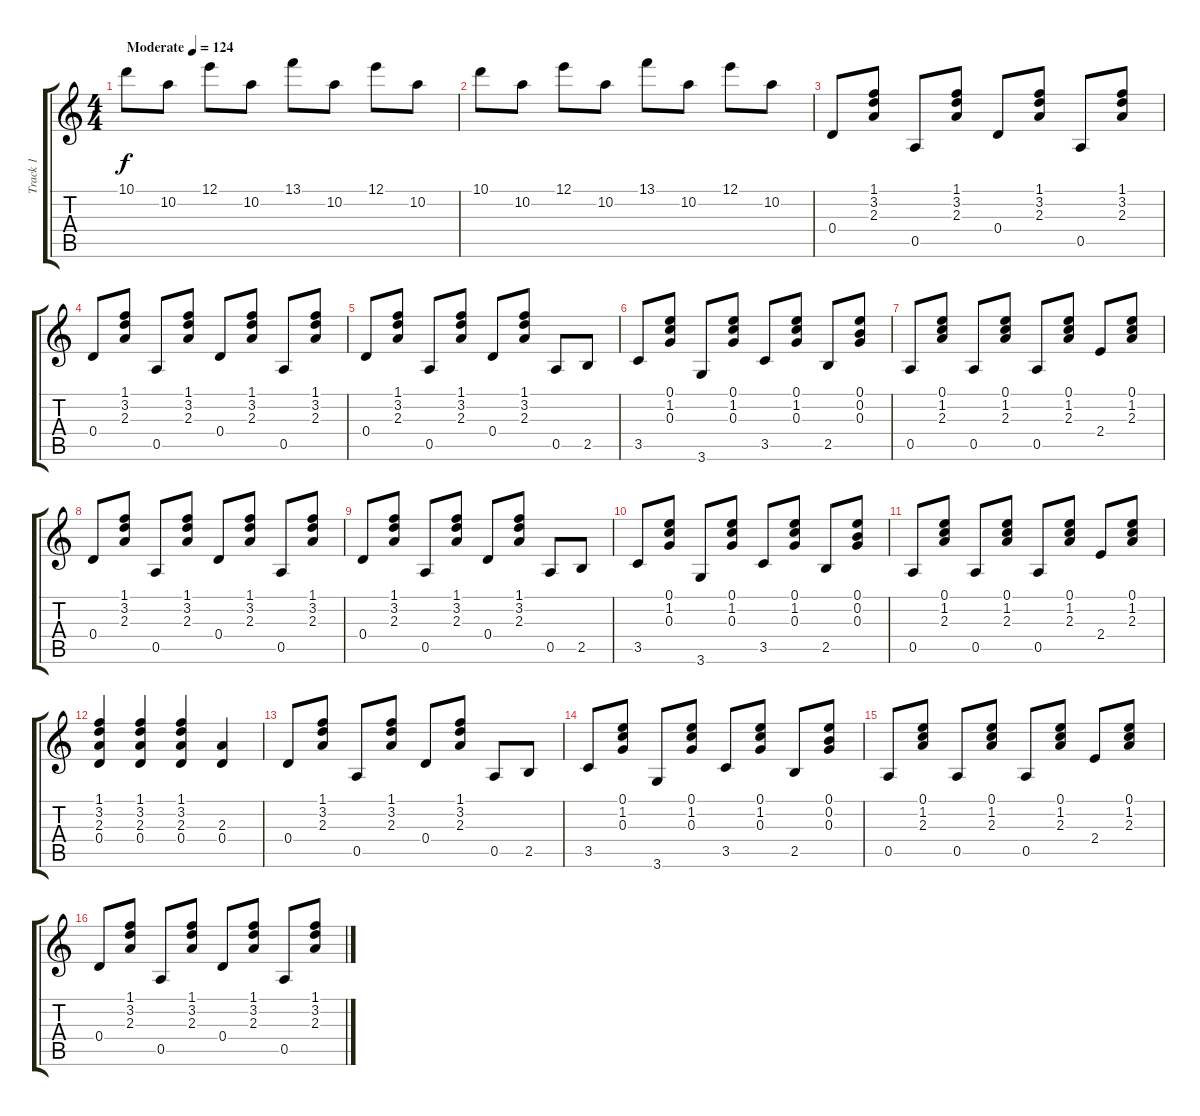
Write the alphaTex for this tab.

\track ("Track 1" "Track 1") {instrument acousticguitarnylon}
\staff {score tabs}
\tuning (E4 B3 G3 D3 A2 E2) {hide}
\ts (4 4)
\tempo (124 "Moderate")
\clef g2
\ks c
10.1.8{dy f instrument acousticguitarnylon} 10.2.8 12.1.8 10.2.8 13.1.8 10.2.8 12.1.8 10.2.8 |
10.1.8 10.2.8 12.1.8 10.2.8 13.1.8 10.2.8 12.1.8 10.2.8 |
0.4.8 (1.1 3.2 2.3).8 0.5.8 (1.1 3.2 2.3).8 0.4.8 (1.1 3.2 2.3).8 0.5.8 (1.1 3.2 2.3).8 |
0.4.8 (1.1 3.2 2.3).8 0.5.8 (1.1 3.2 2.3).8 0.4.8 (1.1 3.2 2.3).8 0.5.8 (1.1 3.2 2.3).8 |
0.4.8 (1.1 3.2 2.3).8 0.5.8 (1.1 3.2 2.3).8 0.4.8 (1.1 3.2 2.3).8 0.5.8 2.5.8 |
3.5.8 (0.1 1.2 0.3).8 3.6.8 (0.1 1.2 0.3).8 3.5.8 (0.1 1.2 0.3).8 2.5.8 (0.1 0.2 0.3).8 |
0.5.8 (0.1 1.2 2.3).8 0.5.8 (0.1 1.2 2.3).8 0.5.8 (0.1 1.2 2.3).8 2.4.8 (0.1 1.2 2.3).8 |
0.4.8 (1.1 3.2 2.3).8 0.5.8 (1.1 3.2 2.3).8 0.4.8 (1.1 3.2 2.3).8 0.5.8 (1.1 3.2 2.3).8 |
0.4.8 (1.1 3.2 2.3).8 0.5.8 (1.1 3.2 2.3).8 0.4.8 (1.1 3.2 2.3).8 0.5.8 2.5.8 |
3.5.8 (0.1 1.2 0.3).8 3.6.8 (0.1 1.2 0.3).8 3.5.8 (0.1 1.2 0.3).8 2.5.8 (0.1 0.2 0.3).8 |
0.5.8 (0.1 1.2 2.3).8 0.5.8 (0.1 1.2 2.3).8 0.5.8 (0.1 1.2 2.3).8 2.4.8 (0.1 1.2 2.3).8 |
(1.1 3.2 2.3 0.4).4 (1.1 3.2 2.3 0.4).4 (1.1 3.2 2.3 0.4).4 (2.3 0.4).4 |
0.4.8 (1.1 3.2 2.3).8 0.5.8 (1.1 3.2 2.3).8 0.4.8 (1.1 3.2 2.3).8 0.5.8 2.5.8 |
3.5.8 (0.1 1.2 0.3).8 3.6.8 (0.1 1.2 0.3).8 3.5.8 (0.1 1.2 0.3).8 2.5.8 (0.1 0.2 0.3).8 |
0.5.8 (0.1 1.2 2.3).8 0.5.8 (0.1 1.2 2.3).8 0.5.8 (0.1 1.2 2.3).8 2.4.8 (0.1 1.2 2.3).8 |
0.4.8 (1.1 3.2 2.3).8 0.5.8 (1.1 3.2 2.3).8 0.4.8 (1.1 3.2 2.3).8 0.5.8 (1.1 3.2 2.3).8
